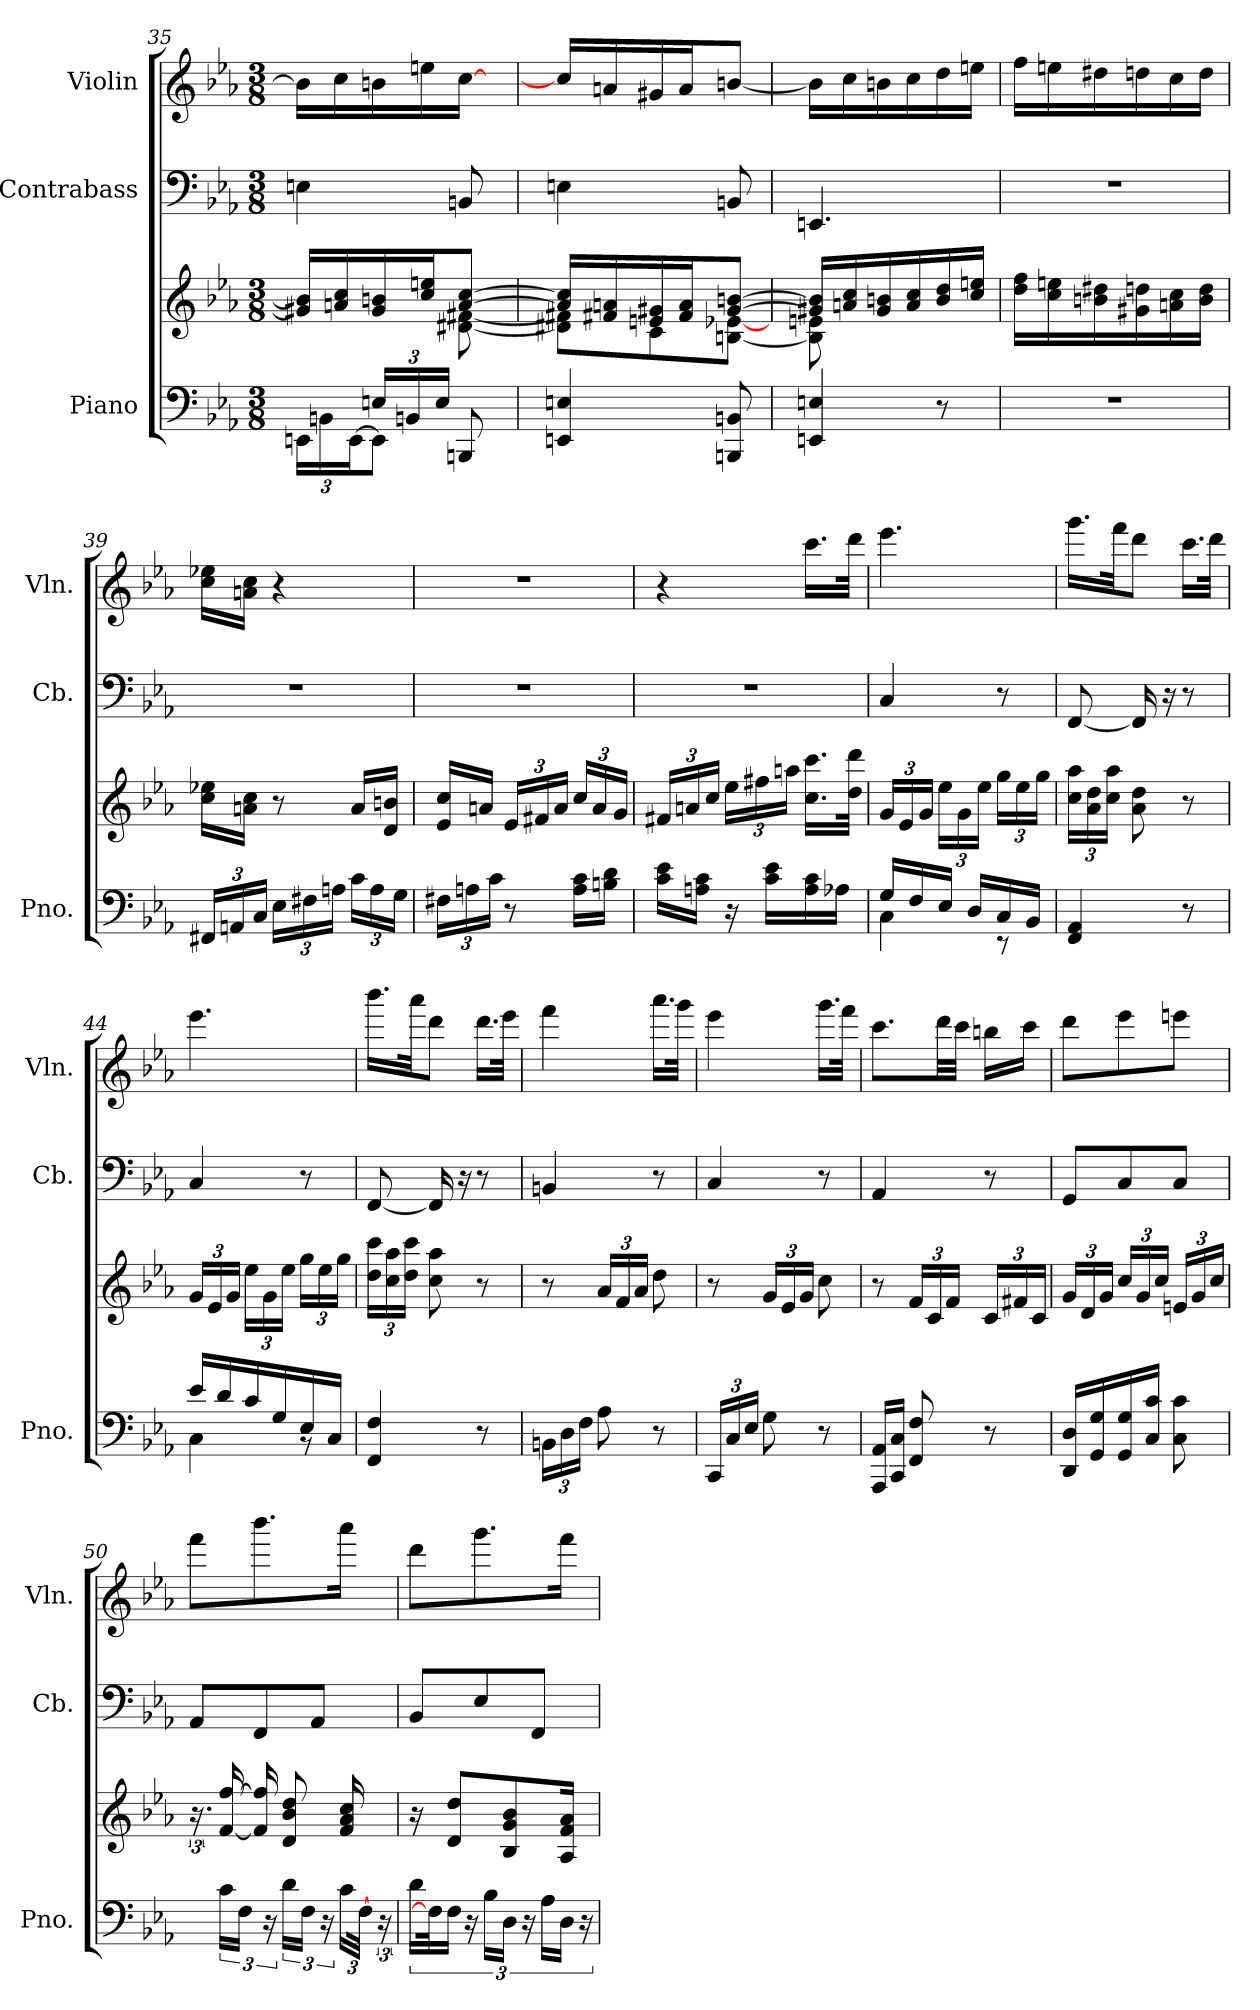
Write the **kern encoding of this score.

**kern	**kern	**kern	**kern
*part3	*part3	*part2	*part1
*staff4	*staff3	*staff2	*staff1
*I"Piano	*	*I"Contrabass	*I"Violin
*I'Pno.	*	*I'Cb.	*I'Vln.
*clefF4	*clefG2	*clefF4	*clefG2
*	*	*ITrd7c12	*
*k[b-e-a-]	*k[b-e-a-]	*k[b-e-a-]	*k[b-e-a-]
*c:	*c:	*c:	*c:
*M3/8	*M3/8	*M3/8	*M3/8
=35	=35	=35	=35
*^	*^	*	*
8ryy	24EEn\LL	16g#X/] 16bn/]LL	4ryy	4EEn\	16bn\LL]
.	24BBn\	.	.	.	.
.	.	16an/ 16cc/	.	.	16cc\
.	[<24EE\J	.	.	.	.
24En/LL	8EE\J]	16g#/ 16b/	.	.	16b\
24BBn/	.	.	.	.	.
.	.	16cc/ 16een/J	.	.	16een\
24E/JJ	.	.	.	.	.
8BBBn/	8ryy	[>8a/ [>8cc/J	[<8d#X\ [<8f#X\	8BBBn/	[16cc\JJ
.	.	.	.	.	16ryy
*v	*v	*	*	*	*
=36	=36	=36	=36	=36
4EEn/ 4En/	16an/] 16cc/]LL	8d#X\] 8f#X\]L	4EEn\	16cc/LL]
.	16f#X/ 16a/	.	.	16an/
.	16en/ 16g#X/	8c\	.	16g#X/
.	16f#/ 16a/J	.	.	16a/J
8BBBn/ 8BBn/	[>8g#/ [>8bn/J	[<8Bn\ [<8e-\J	8BBBn/	[8bn/J
=37	=37	=37	=37	=37
4EEn/ 4En/	16g#X/] 16b/]LL	8B\] 8en\	4.EEEn/	16bn\LL]
.	16an/ 16cc/	.	.	16cc\
.	16g#/ 16bn/	4ryy	.	16b\
.	16a/ 16cc/	.	.	16cc\
8r	16b/ 16dd/	.	.	16dd\
.	16cc/ 16een/JJ	.	.	16een\JJ
*	*v	*v	*	*
!!LO:PB:g=z
=38	=38	=38	=38
4.r	16dd\ 16ff\LL	4.r	16ff\LL
.	16cc\ 16een\	.	16een\
.	16bn\ 16dd#X\	.	16dd#X\
.	16g#X\ 16ddn\	.	16ddn\
.	16an\ 16cc\	.	16cc\
.	16b\ 16dd\JJ	.	16dd\JJ
=39	=39	=39	=39
24FF#X/LL	16cc\ 16ee-X\LL	4.r	16cc\ 16ee-X\LL
24AAn/	.	.	.
.	16an\ 16cc\JJ	.	16an\ 16cc\JJ
24C/JJ	.	.	.
24E-\LL	8r	.	4r
24F#X\	.	.	.
24An\JJ	.	.	.
24c\LL	16a/LL	.	.
24A\	.	.	.
.	16d/ 16bn/JJ	.	.
24G\JJ	.	.	.
=40	=40	=40	=40
24F#X\LL	16e-/ 16cc/LL	4.r	4.r
24An\	.	.	.
.	16an/JJ	.	.
24c\JJ	.	.	.
8r	24e-/LL	.	.
.	24f#X/	.	.
.	24a/JJ	.	.
16A\ 16c\LL	24cc/LL	.	.
.	24a/	.	.
16Bn\ 16d\JJ	.	.	.
.	24g/JJ	.	.
=41	=41	=41	=41
16c\ 16e-\LL	24f#X/LL	4.r	4r
.	24an/	.	.
16An\ 16c\JJ	.	.	.
.	24cc/JJ	.	.
16r	24ee-\LL	.	.
.	24ff#X\	.	.
16c\ 16e-\LL	.	.	.
.	24aan\JJ	.	.
16A\ 16c\	16.cc\ 16.ccc\LL	.	16.ccc\LL
16A-X\JJ	.	.	.
.	32dd\ 32ddd\JJk	.	32ddd\JJk
!!LO:LB:g=z
=42	=42	=42	=42
*^	*	*	*
16G/LL	4C\	24g/LL	4CC/	4.eee-\
.	.	24e-/	.	.
16F/	.	.	.	.
.	.	24g/JJ	.	.
16E-/JJ	.	24ee-\LL	.	.
.	.	24g\	.	.
16D/LL	.	.	.	.
.	.	24ee-\JJ	.	.
16C/	8rEE	24gg\LL	8r	.
.	.	24ee-\	.	.
16BB-/JJ	.	.	.	.
.	.	24gg\JJ	.	.
*v	*v	*	*	*
=43	=43	=43	=43
4FF/ 4AA-/	24cc\ 24aa-\LL	[8FFF/	16.ggg\LL
.	24a-\ 24dd\	.	.
.	24cc\ 24aa-\JJ	.	.
.	.	.	32fff\Jk
.	8a-\ 8dd\	16FFF/]	8ddd\J
.	.	16r	.
8r	8r	8r	16.ccc\LL
.	.	.	32ddd\JJk
=44	=44	=44	=44
*^	*	*	*
16e-/LL	4C\	24g/LL	4CC/	4.eee-\
.	.	24e-/	.	.
16d/	.	.	.	.
.	.	24g/JJ	.	.
16c/	.	24ee-\LL	.	.
.	.	24g\	.	.
16G/	.	.	.	.
.	.	24ee-\JJ	.	.
16E-/	8rBB	24gg\LL	8r	.
.	.	24ee-\	.	.
16C/JJ	.	.	.	.
.	.	24gg\JJ	.	.
*v	*v	*	*	*
=45	=45	=45	=45
4FF/ 4F/	24dd\ 24ccc\LL	[8FFF/	16.bbb-\LL
.	24cc\ 24aa-\	.	.
.	24dd\ 24ccc\JJ	.	.
.	.	.	32aaa-\Jk
.	8cc\ 8aa-\	16FFF/]	8ddd\J
.	.	16r	.
8r	8r	8r	16.ddd\LL
.	.	.	32eee-\JJk
!!LO:LB:g=z
=46	=46	=46	=46
24BBn\LL	8r	4BBBn/	4fff\
24D\	.	.	.
24F\JJ	.	.	.
8A-\	24a-/LL	.	.
.	24f/	.	.
.	24a-/JJ	.	.
8r	8dd\	8r	16.aaa-\LL
.	.	.	32ggg\JJk
=47	=47	=47	=47
24CC/LL	8r	4CC/	4eee-\
24C/	.	.	.
24E-/JJ	.	.	.
8G\	24g/LL	.	.
.	24e-/	.	.
.	24g/JJ	.	.
8r	8cc\	8r	16.ggg\LL
.	.	.	32fff\JJk
=48	=48	=48	=48
16AAA-/ 16AA-/LL	8r	4AAA-/	8.ccc\L
16CC/ 16C/JJ	.	.	.
8FF/ 8F/	24f/LL	.	.
.	24c/	.	.
.	.	.	32ddd\LL
.	24f/JJ	.	.
.	.	.	32ccc\JJJ
8r	24c/LL	8r	16bbn\LL
.	24f#X/	.	.
.	.	.	16ccc\JJ
.	24c/JJ	.	.
=49	=49	=49	=49
16DD/ 16D/LL	24g/LL	8GGG/L	8ddd\L
.	24d/	.	.
16GG/ 16G/	.	.	.
.	24g/JJ	.	.
16GG/ 16G/	24cc/LL	8CC/	8eee-\
.	24g/	.	.
16C/ 16c/JJ	.	.	.
.	24cc/JJ	.	.
8C\ 8c\	24en/LL	8CC/J	8eeen\J
.	24g/	.	.
.	24cc/JJ	.	.
!!LO:PB:g=z
=50	=50	=50	=50
16ryy	24.r	8AAA-/L	8fff\L
24c\LL	[16f/ [16ff/L	.	.
24F\JJ	.	.	.
.	16f/] 16ff/]L	8FFF/	8.bbb-\
24r	.	.	.
24d\LL	8d/ 8b-/ 8dd/	.	.
24F\JJ	.	.	.
.	.	8AAA-/J	.
24r	.	.	.
24c\LL	16f/ 16a-/ 16cc/Jk	.	16aaa-\Jk
[48F\JJ	.	.	.
48ryy	16ryy	16ryy	16ryy
24r	.	.	.
=51	=51	=51	=51
24d\LL	16r	8BBB-/L	8ddd\L
48F\JJ]	.	.	.
24F\JJ	8d/ 8dd/L	.	.
24r	.	.	.
.	.	8EE-/	8.ggg\
24B-\LL	.	.	.
24D\JJ	8B-/ 8g/ 8b-/	.	.
24r	.	.	.
.	.	8FFF/J	.
24A-\LL	.	.	.
24D\JJ	16A-/ 16f/ 16a-/Jk	.	16fff\Jk
24r	.	.	.
.	48ryy	48ryy	48ryy
=	=	=	=
*-	*-	*-	*-
